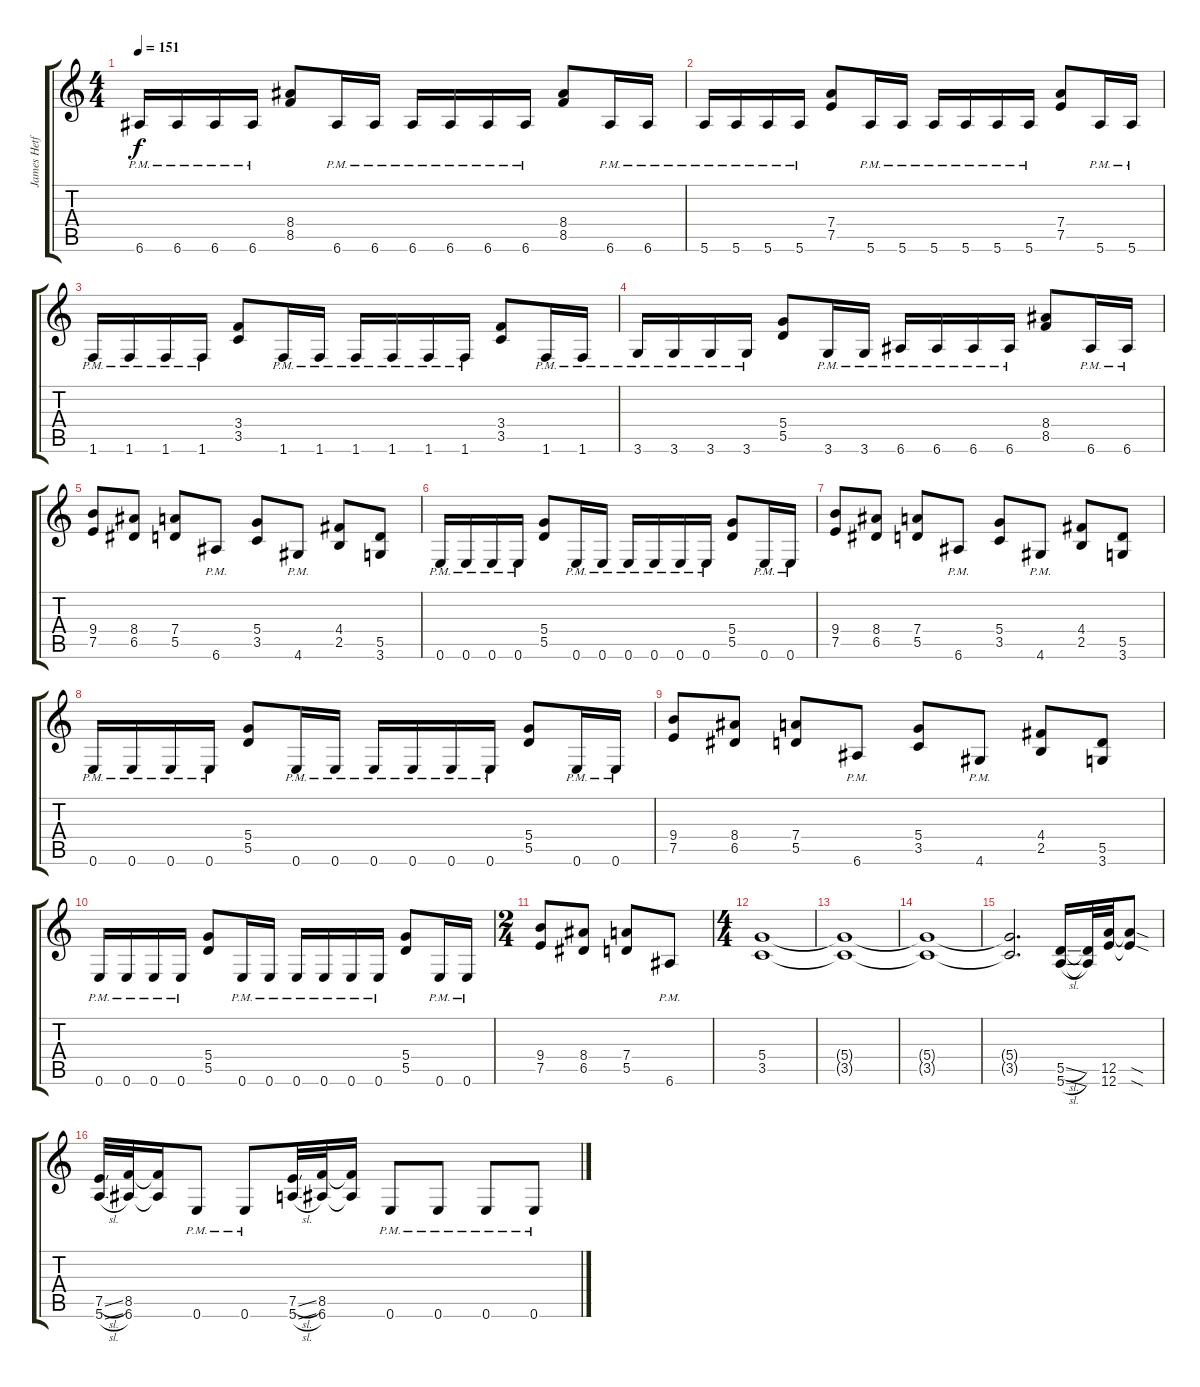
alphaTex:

\track ("James Hetfield" "James Hetf") {instrument distortionguitar}
\staff {score tabs}
\tuning (E4 B3 G3 D3 A2 E2) {hide}
\ts (4 4)
\tempo 151
\clef g2
\ks c
6.6{pm}.16{dy f} 6.6{pm}.16 6.6{pm}.16 6.6{pm}.16 (8.4 8.5).8 6.6{pm}.16 6.6{pm}.16 6.6{pm}.16 6.6{pm}.16 6.6{pm}.16 6.6{pm}.16 (8.4 8.5).8 6.6{pm}.16 6.6{pm}.16 |
5.6{pm}.16 5.6{pm}.16 5.6{pm}.16 5.6{pm}.16 (7.4 7.5).8 5.6{pm}.16 5.6{pm}.16 5.6{pm}.16 5.6{pm}.16 5.6{pm}.16 5.6{pm}.16 (7.4 7.5).8 5.6{pm}.16 5.6{pm}.16 |
1.6{pm}.16 1.6{pm}.16 1.6{pm}.16 1.6{pm}.16 (3.4 3.5).8 1.6{pm}.16 1.6{pm}.16 1.6{pm}.16 1.6{pm}.16 1.6{pm}.16 1.6{pm}.16 (3.4 3.5).8 1.6{pm}.16 1.6{pm}.16 |
3.6{pm}.16 3.6{pm}.16 3.6{pm}.16 3.6{pm}.16 (5.4 5.5).8 3.6{pm}.16 3.6{pm}.16 6.6{pm}.16 6.6{pm}.16 6.6{pm}.16 6.6{pm}.16 (8.4 8.5).8 6.6{pm}.16 6.6{pm}.16 |
(9.4 7.5).8 (8.4 6.5).8 (7.4 5.5).8 6.6{pm}.8 (5.4 3.5).8 4.6{pm}.8 (4.4 2.5).8 (5.5 3.6).8 |
0.6{pm}.16 0.6{pm}.16 0.6{pm}.16 0.6{pm}.16 (5.4 5.5).8 0.6{pm}.16 0.6{pm}.16 0.6{pm}.16 0.6{pm}.16 0.6{pm}.16 0.6{pm}.16 (5.4 5.5).8 0.6{pm}.16 0.6{pm}.16 |
(9.4 7.5).8 (8.4 6.5).8 (7.4 5.5).8 6.6{pm}.8 (5.4 3.5).8 4.6{pm}.8 (4.4 2.5).8 (5.5 3.6).8 |
0.6{pm}.16 0.6{pm}.16 0.6{pm}.16 0.6{pm}.16 (5.4 5.5).8 0.6{pm}.16 0.6{pm}.16 0.6{pm}.16 0.6{pm}.16 0.6{pm}.16 0.6{pm}.16 (5.4 5.5).8 0.6{pm}.16 0.6{pm}.16 |
(9.4 7.5).8 (8.4 6.5).8 (7.4 5.5).8 6.6{pm}.8 (5.4 3.5).8 4.6{pm}.8 (4.4 2.5).8 (5.5 3.6).8 |
0.6{pm}.16 0.6{pm}.16 0.6{pm}.16 0.6{pm}.16 (5.4 5.5).8 0.6{pm}.16 0.6{pm}.16 0.6{pm}.16 0.6{pm}.16 0.6{pm}.16 0.6{pm}.16 (5.4 5.5).8 0.6{pm}.16 0.6{pm}.16 |
\ts (2 4)
(9.4 7.5).8 (8.4 6.5).8 (7.4 5.5).8 6.6{pm}.8 |
\ts (4 4)
(5.4 3.5).1 |
(5.4{t} 3.5{t}).1 |
(5.4{t} 3.5{t}).1 |
(5.4{t} 3.5{t}).2{d} (5.5{sl} 5.6{sl}).16 (5.5{t} 5.6{t}).32 (12.5 12.6).32 (12.5{sod t} 12.6{sod t}).8 |
(7.5{sl} 5.6{sl}).32 (8.5 6.6).32 (8.5{t} 6.6{t}).16 0.6{pm}.8 0.6{pm}.8 (7.5{sl} 5.6{sl}).32 (8.5 6.6).32 (8.5{t} 6.6{t}).16 0.6{pm}.8 0.6{pm}.8 0.6{pm}.8 0.6{pm}.8
